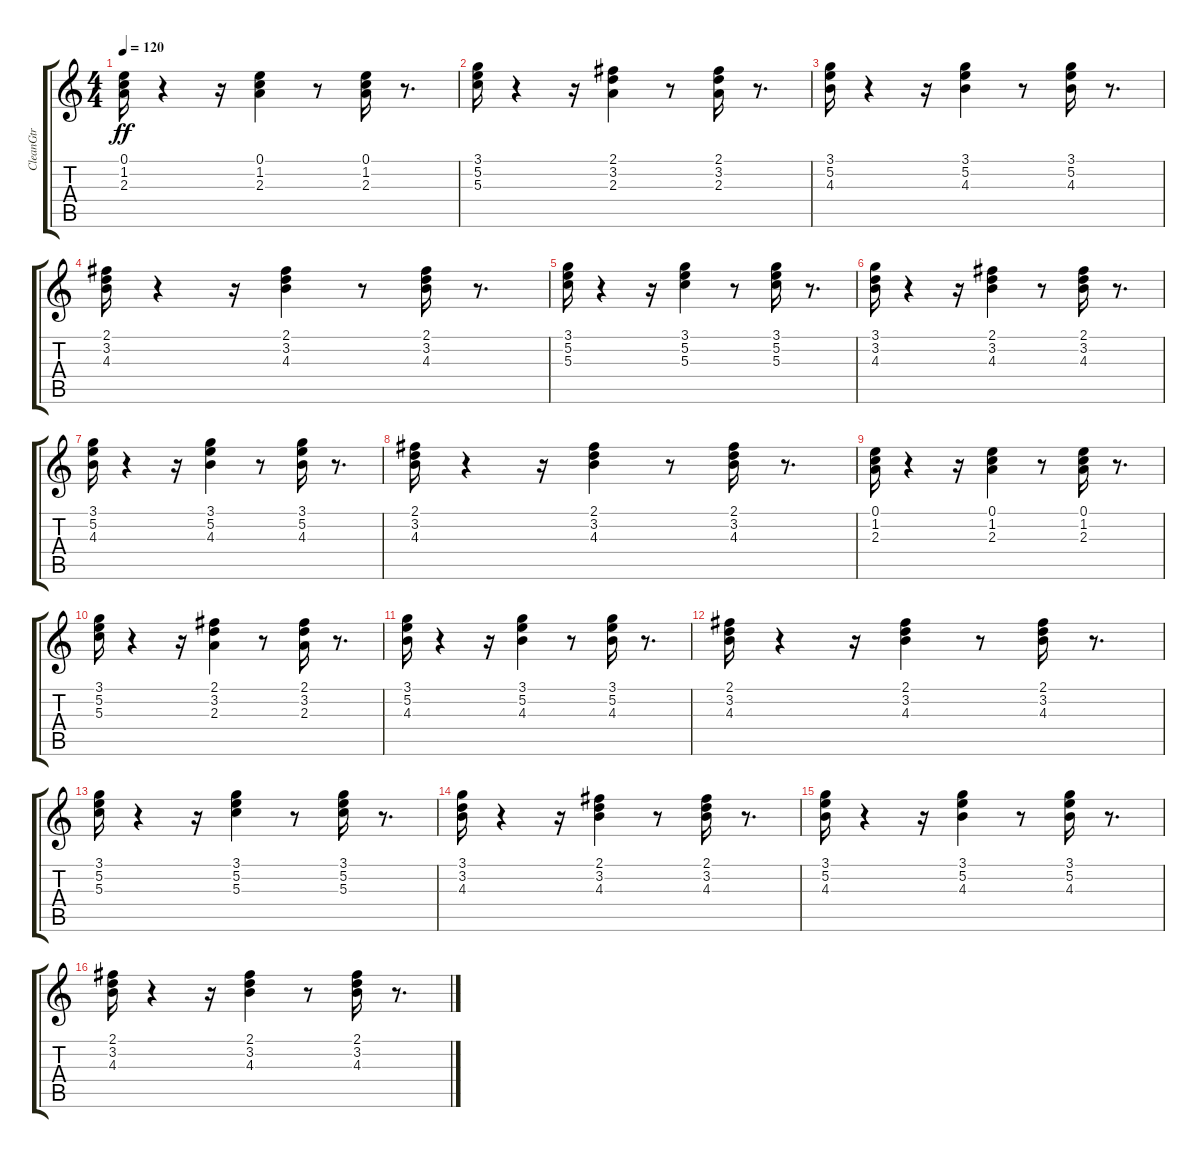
\track ("CleanGtr" "CleanGtr") {instrument electricguitarclean}
\staff {score tabs}
\tuning (E4 B3 G3 D3 A2 E2) {hide}
\ts (4 4)
\tempo 120
\clef g2
\ks c
(0.1 1.2 2.3).16{dy ff} r.4 r.16 (0.1 1.2 2.3).4 r.8 (0.1 1.2 2.3).16 r.8{d} |
(3.1 5.2 5.3).16 r.4 r.16 (2.1 3.2 2.3).4 r.8 (2.1 3.2 2.3).16 r.8{d} |
(3.1 5.2 4.3).16 r.4 r.16 (3.1 5.2 4.3).4 r.8 (3.1 5.2 4.3).16 r.8{d} |
(2.1 3.2 4.3).16 r.4 r.16 (2.1 3.2 4.3).4 r.8 (2.1 3.2 4.3).16 r.8{d} |
(3.1 5.2 5.3).16 r.4 r.16 (3.1 5.2 5.3).4 r.8 (3.1 5.2 5.3).16 r.8{d} |
(3.1 3.2 4.3).16 r.4 r.16 (2.1 3.2 4.3).4 r.8 (2.1 3.2 4.3).16 r.8{d} |
(3.1 5.2 4.3).16 r.4 r.16 (3.1 5.2 4.3).4 r.8 (3.1 5.2 4.3).16 r.8{d} |
(2.1 3.2 4.3).16 r.4 r.16 (2.1 3.2 4.3).4 r.8 (2.1 3.2 4.3).16 r.8{d} |
(0.1 1.2 2.3).16 r.4 r.16 (0.1 1.2 2.3).4 r.8 (0.1 1.2 2.3).16 r.8{d} |
(3.1 5.2 5.3).16 r.4 r.16 (2.1 3.2 2.3).4 r.8 (2.1 3.2 2.3).16 r.8{d} |
(3.1 5.2 4.3).16 r.4 r.16 (3.1 5.2 4.3).4 r.8 (3.1 5.2 4.3).16 r.8{d} |
(2.1 3.2 4.3).16 r.4 r.16 (2.1 3.2 4.3).4 r.8 (2.1 3.2 4.3).16 r.8{d} |
(3.1 5.2 5.3).16 r.4 r.16 (3.1 5.2 5.3).4 r.8 (3.1 5.2 5.3).16 r.8{d} |
(3.1 3.2 4.3).16 r.4 r.16 (2.1 3.2 4.3).4 r.8 (2.1 3.2 4.3).16 r.8{d} |
(3.1 5.2 4.3).16 r.4 r.16 (3.1 5.2 4.3).4 r.8 (3.1 5.2 4.3).16 r.8{d} |
(2.1 3.2 4.3).16 r.4 r.16 (2.1 3.2 4.3).4 r.8 (2.1 3.2 4.3).16 r.8{d}
